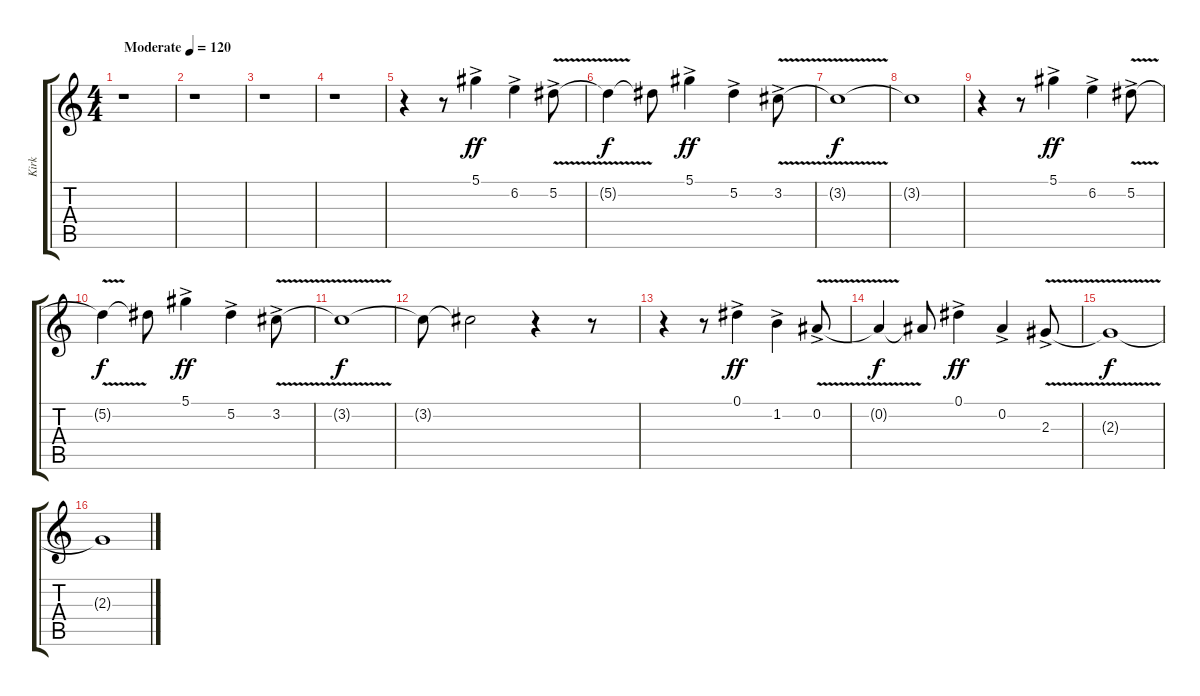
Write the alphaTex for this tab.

\track ("Kirk" "Kirk") {instrument acousticguitarsteel}
\staff {score tabs}
\tuning (Eb4 Bb3 Gb3 Db3 Ab2 Eb2) {hide}
\ts (4 4)
\tempo (120 "Moderate")
\clef g2
\ks c
r.1{dy ff instrument acousticguitarsteel} |
r.1 |
r.1 |
r.1 |
r.4 r.8 5.1{ac}.4 6.2{ac}.4 5.2{v ac}.8 |
5.2{t}.4{dy f} 5.2{t}.8 5.1{ac}.4{dy ff} 5.2{ac}.4 3.2{v ac}.8 |
3.2{t}.1{dy f} |
3.2{t}.1 |
r.4 r.8 5.1{ac}.4{dy ff} 6.2{ac}.4 5.2{v ac}.8 |
5.2{t}.4{dy f} 5.2{t}.8 5.1{ac}.4{dy ff} 5.2{ac}.4 3.2{v ac}.8 |
3.2{t}.1{dy f} |
3.2{t}.8 3.2{t}.2 r.4 r.8 |
r.4 r.8 0.1{ac}.4{dy ff} 1.2{ac}.4 0.2{v ac}.8 |
0.2{t}.4{dy f} 0.2{t}.8 0.1{ac}.4{dy ff} 0.2{ac}.4 2.3{v ac}.8 |
2.3{t}.1{dy f} |
2.3{t}.1
